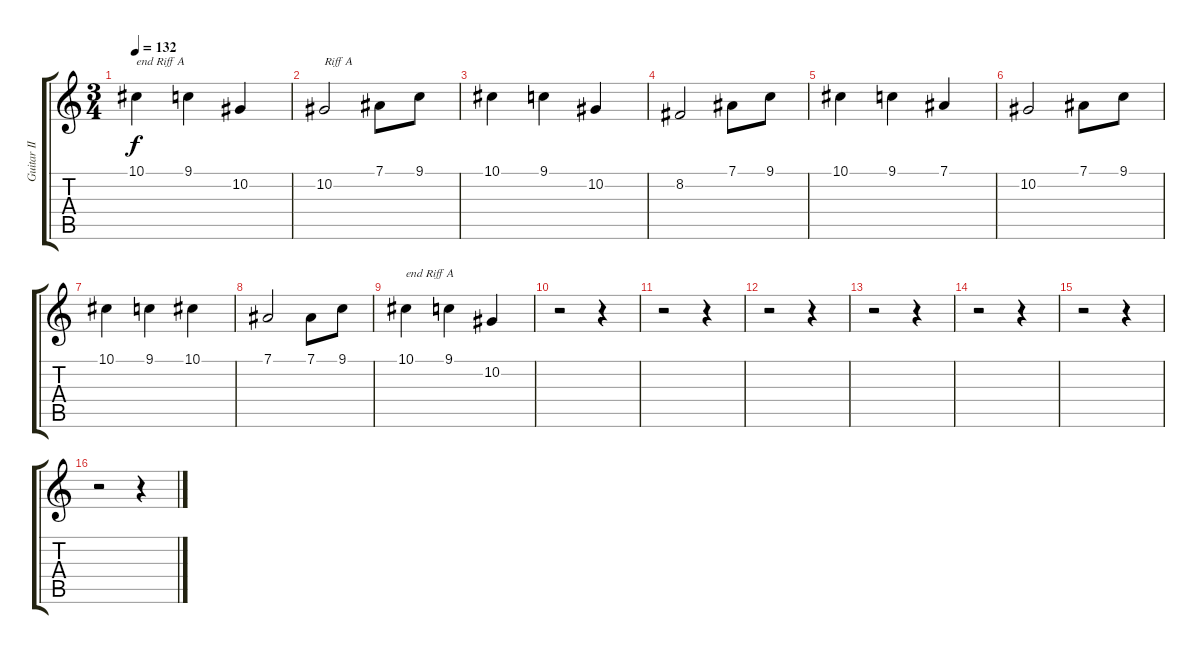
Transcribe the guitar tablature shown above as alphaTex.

\track ("Guitar II" "Guitar II") {instrument fiddle}
\staff {score tabs}
\tuning (Eb4 Bb3 Gb3 Db3 Ab2 Eb2) {hide}
\ts (3 4)
\tempo 132
\clef g2
\ks c
10.1.4{txt "end Riff A" dy f} 9.1.4 10.2.4 |
10.2.2{txt "Riff A"} 7.1.8 9.1.8 |
10.1.4 9.1.4 10.2.4 |
8.2.2 7.1.8 9.1.8 |
10.1.4 9.1.4 7.1.4 |
10.2.2 7.1.8 9.1.8 |
10.1.4 9.1.4 10.1.4 |
7.1.2 7.1.8 9.1.8 |
10.1.4{txt "end Riff A"} 9.1.4 10.2.4 |
r.2 r.4 |
r.2 r.4 |
r.2 r.4 |
r.2 r.4 |
r.2 r.4 |
r.2 r.4 |
r.2 r.4
